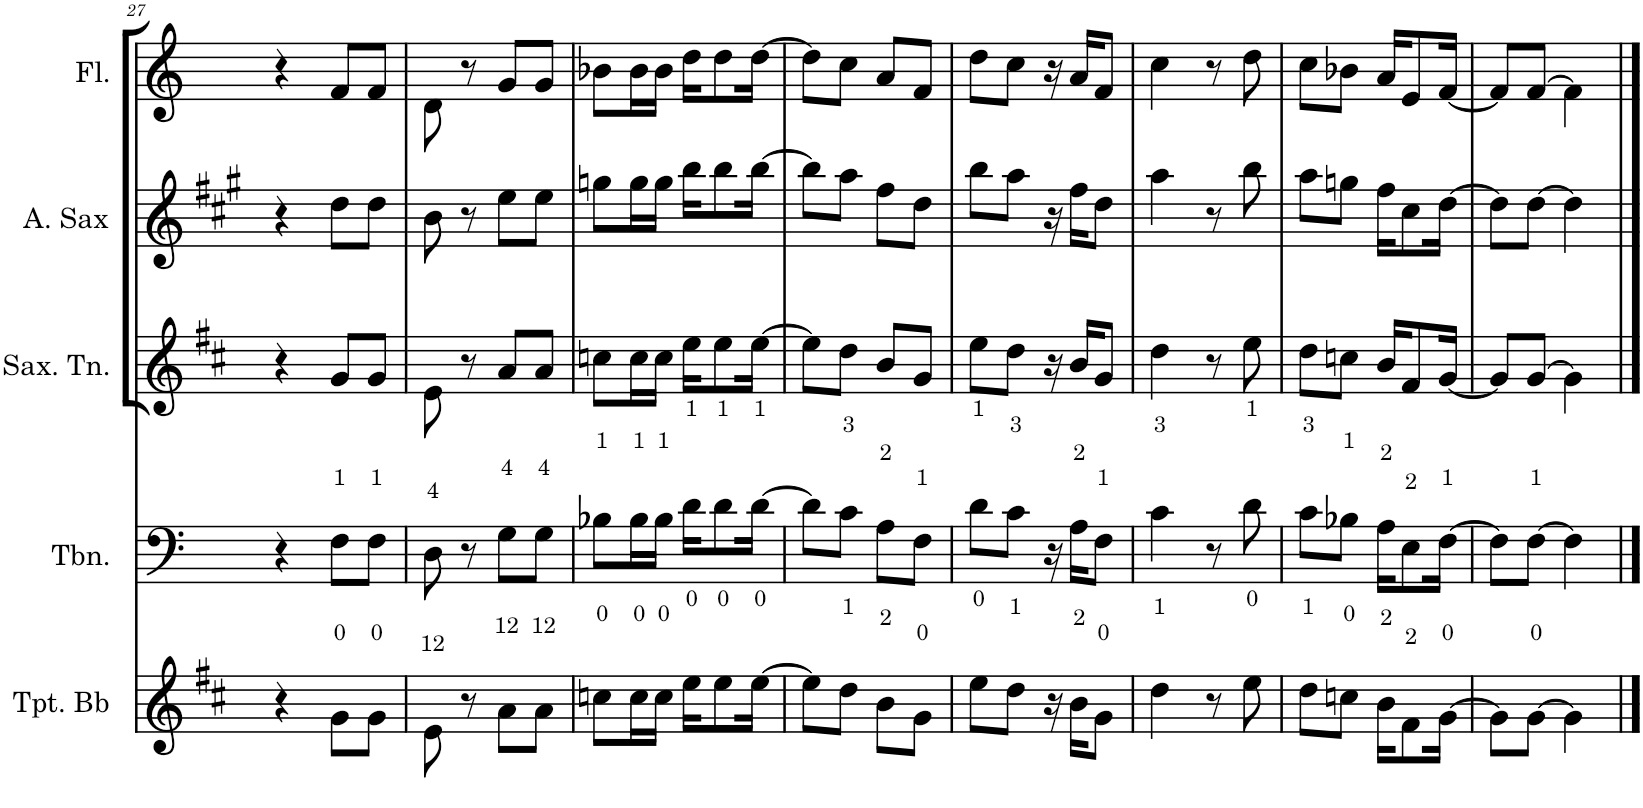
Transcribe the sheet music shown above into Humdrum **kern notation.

**kern	**kern	**kern	**kern	**kern
*part5	*part4	*part3	*part2	*part1
*staff5	*staff4	*staff3	*staff2	*staff1
*I"Trompete Bb	*I"Trombone	*I"Saxofone Tenor	*I"Saxofone Alto	*I"Flauta Transversal
*I'Tpt. Bb	*I'Tbn.	*I'Sax. Tn.	*	*I'Fl.
!!LO:PB:g=z
*clefG2	*clefF4	*clefG2	*clefG2	*clefG2
*Trd1c2	*	*Trd8c14	*Trd5c9	*
*k[f#c#]	*k[]	*k[f#c#]	*k[f#c#g#]	*k[]
*M2/4	*M2/4	*M2/4	*M2/4	*M2/4
=27	=27	=27	=27	=27
4r	4r	4r	4r	4r
8g\L	8F\L	8g/L	8dd\L	8f/L
8g\J	8F\J	8g/J	8dd\J	8f/J
=28	=28	=28	=28	=28
8e\	8D\	8e\	8b\	8d\
8r	8r	8r	8r	8r
8a\L	8G\L	8a/L	8ee\L	8g/L
8a\J	8G\J	8a/J	8ee\J	8g/J
=29	=29	=29	=29	=29
8ccn\L	8B-X\L	8ccn\L	8ggn\L	8b-X\L
16cc\L	16B-\L	16cc\L	16gg\L	16b-\L
16cc\JJ	16B-\JJ	16cc\JJ	16gg\JJ	16b-\JJ
16ee\KL	16d\KL	16ee\KL	16bb\KL	16dd\KL
8ee\	8d\	8ee\	8bb\	8dd\
[16ee\Jk	[16d\Jk	[16ee\Jk	[16bb\Jk	[16dd\Jk
=30	=30	=30	=30	=30
8ee\L]	8d\L]	8ee\L]	8bb\L]	8dd\L]
8dd\J	8c\J	8dd\J	8aa\J	8cc\J
8b\L	8A\L	8b/L	8ff#\L	8a/L
8g\J	8F\J	8g/J	8dd\J	8f/J
=31	=31	=31	=31	=31
8ee\L	8d\L	8ee\L	8bb\L	8dd\L
8dd\J	8c\J	8dd\J	8aa\J	8cc\J
16r	16r	16r	16r	16r
16b\KL	16A\KL	16b/KL	16ff#\KL	16a/KL
8g\J	8F\J	8g/J	8dd\J	8f/J
=32	=32	=32	=32	=32
4dd\	4c\	4dd\	4aa\	4cc\
8r	8r	8r	8r	8r
8ee\	8d\	8ee\	8bb\	8dd\
=33	=33	=33	=33	=33
8dd\L	8c\L	8dd\L	8aa\L	8cc\L
8ccn\J	8B-X\J	8ccn\J	8ggn\J	8b-X\J
16b\KL	16A\KL	16b/KL	16ff#\KL	16a/KL
8f#\	8E\	8f#/	8cc#\	8e/
[16g\Jk	[16F\Jk	[16g/Jk	[16dd\Jk	[16f/Jk
=34	=34	=34	=34	=34
8g\L]	8F\L]	8g/L]	8dd\L]	8f/L]
[8g\J	[8F\J	[8g/J	[8dd\J	[8f/J
4g\]	4F\]	4g\]	4dd\]	4f\]
==	==	==	==	==
*-	*-	*-	*-	*-
